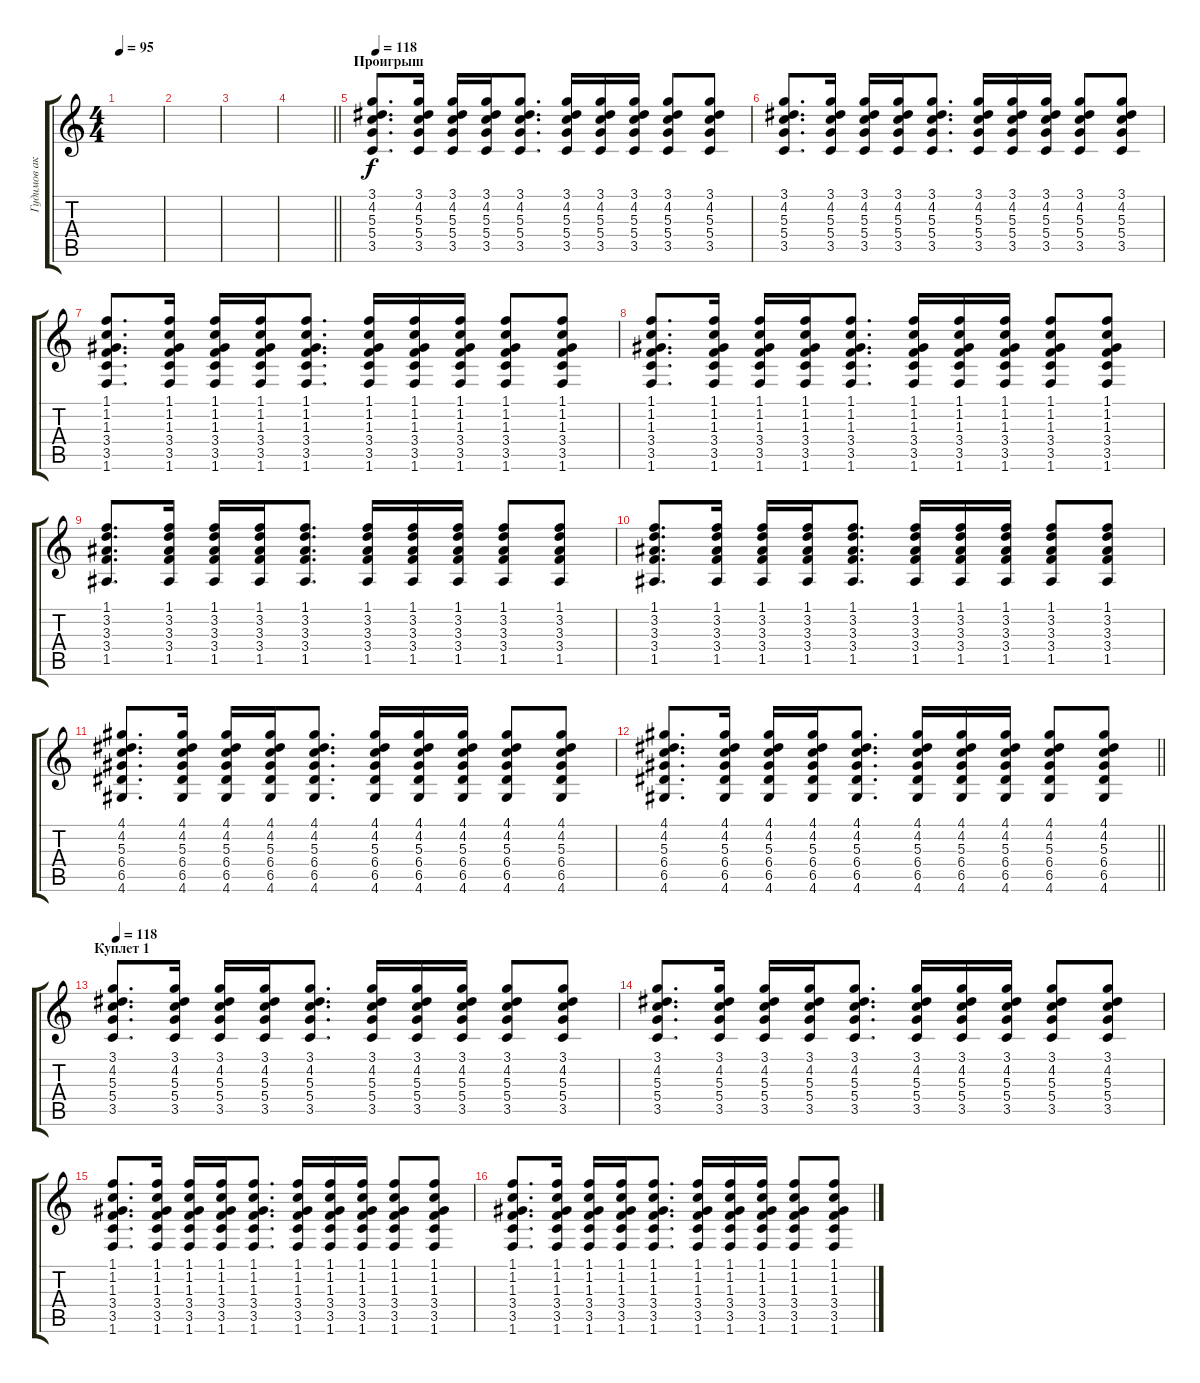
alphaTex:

\track ("Гудимов аккорды" "Гудимов ак") {instrument acousticguitarsteel}
\staff {score tabs}
\tuning (E4 B3 G3 D3 A2 E2) {hide}
\ts (4 4)
\tempo 95
\clef g2
\ks c
|
|
|
\barLineRight lightlight
|
\section ("" "Проигрыш")
\tempo 118
(3.1 4.2 5.3 5.4 3.5).8{d} (3.1 4.2 5.3 5.4 3.5).16 (3.1 4.2 5.3 5.4 3.5).16 (3.1 4.2 5.3 5.4 3.5).16 (3.1 4.2 5.3 5.4 3.5).8{d} (3.1 4.2 5.3 5.4 3.5).16 (3.1 4.2 5.3 5.4 3.5).16 (3.1 4.2 5.3 5.4 3.5).16 (3.1 4.2 5.3 5.4 3.5).8 (3.1 4.2 5.3 5.4 3.5).8 |
(3.1 4.2 5.3 5.4 3.5).8{d} (3.1 4.2 5.3 5.4 3.5).16 (3.1 4.2 5.3 5.4 3.5).16 (3.1 4.2 5.3 5.4 3.5).16 (3.1 4.2 5.3 5.4 3.5).8{d} (3.1 4.2 5.3 5.4 3.5).16 (3.1 4.2 5.3 5.4 3.5).16 (3.1 4.2 5.3 5.4 3.5).16 (3.1 4.2 5.3 5.4 3.5).8 (3.1 4.2 5.3 5.4 3.5).8 |
(1.1 1.2 1.3 3.4 3.5 1.6).8{d} (1.1 1.2 1.3 3.4 3.5 1.6).16 (1.1 1.2 1.3 3.4 3.5 1.6).16 (1.1 1.2 1.3 3.4 3.5 1.6).16 (1.1 1.2 1.3 3.4 3.5 1.6).8{d} (1.1 1.2 1.3 3.4 3.5 1.6).16 (1.1 1.2 1.3 3.4 3.5 1.6).16 (1.1 1.2 1.3 3.4 3.5 1.6).16 (1.1 1.2 1.3 3.4 3.5 1.6).8 (1.1 1.2 1.3 3.4 3.5 1.6).8 |
(1.1 1.2 1.3 3.4 3.5 1.6).8{d} (1.1 1.2 1.3 3.4 3.5 1.6).16 (1.1 1.2 1.3 3.4 3.5 1.6).16 (1.1 1.2 1.3 3.4 3.5 1.6).16 (1.1 1.2 1.3 3.4 3.5 1.6).8{d} (1.1 1.2 1.3 3.4 3.5 1.6).16 (1.1 1.2 1.3 3.4 3.5 1.6).16 (1.1 1.2 1.3 3.4 3.5 1.6).16 (1.1 1.2 1.3 3.4 3.5 1.6).8 (1.1 1.2 1.3 3.4 3.5 1.6).8 |
(1.1 3.2 3.3 3.4 1.5).8{d} (1.1 3.2 3.3 3.4 1.5).16 (1.1 3.2 3.3 3.4 1.5).16 (1.1 3.2 3.3 3.4 1.5).16 (1.1 3.2 3.3 3.4 1.5).8{d} (1.1 3.2 3.3 3.4 1.5).16 (1.1 3.2 3.3 3.4 1.5).16 (1.1 3.2 3.3 3.4 1.5).16 (1.1 3.2 3.3 3.4 1.5).8 (1.1 3.2 3.3 3.4 1.5).8 |
(1.1 3.2 3.3 3.4 1.5).8{d} (1.1 3.2 3.3 3.4 1.5).16 (1.1 3.2 3.3 3.4 1.5).16 (1.1 3.2 3.3 3.4 1.5).16 (1.1 3.2 3.3 3.4 1.5).8{d} (1.1 3.2 3.3 3.4 1.5).16 (1.1 3.2 3.3 3.4 1.5).16 (1.1 3.2 3.3 3.4 1.5).16 (1.1 3.2 3.3 3.4 1.5).8 (1.1 3.2 3.3 3.4 1.5).8 |
(4.1 4.2 5.3 6.4 6.5 4.6).8{d} (4.1 4.2 5.3 6.4 6.5 4.6).16 (4.1 4.2 5.3 6.4 6.5 4.6).16 (4.1 4.2 5.3 6.4 6.5 4.6).16 (4.1 4.2 5.3 6.4 6.5 4.6).8{d} (4.1 4.2 5.3 6.4 6.5 4.6).16 (4.1 4.2 5.3 6.4 6.5 4.6).16 (4.1 4.2 5.3 6.4 6.5 4.6).16 (4.1 4.2 5.3 6.4 6.5 4.6).8 (4.1 4.2 5.3 6.4 6.5 4.6).8 |
\barLineRight lightlight
(4.1 4.2 5.3 6.4 6.5 4.6).8{d} (4.1 4.2 5.3 6.4 6.5 4.6).16 (4.1 4.2 5.3 6.4 6.5 4.6).16 (4.1 4.2 5.3 6.4 6.5 4.6).16 (4.1 4.2 5.3 6.4 6.5 4.6).8{d} (4.1 4.2 5.3 6.4 6.5 4.6).16 (4.1 4.2 5.3 6.4 6.5 4.6).16 (4.1 4.2 5.3 6.4 6.5 4.6).16 (4.1 4.2 5.3 6.4 6.5 4.6).8 (4.1 4.2 5.3 6.4 6.5 4.6).8 |
\section ("" "Куплет 1")
\tempo 118
(3.1 4.2 5.3 5.4 3.5).8{d} (3.1 4.2 5.3 5.4 3.5).16 (3.1 4.2 5.3 5.4 3.5).16 (3.1 4.2 5.3 5.4 3.5).16 (3.1 4.2 5.3 5.4 3.5).8{d} (3.1 4.2 5.3 5.4 3.5).16 (3.1 4.2 5.3 5.4 3.5).16 (3.1 4.2 5.3 5.4 3.5).16 (3.1 4.2 5.3 5.4 3.5).8 (3.1 4.2 5.3 5.4 3.5).8 |
(3.1 4.2 5.3 5.4 3.5).8{d} (3.1 4.2 5.3 5.4 3.5).16 (3.1 4.2 5.3 5.4 3.5).16 (3.1 4.2 5.3 5.4 3.5).16 (3.1 4.2 5.3 5.4 3.5).8{d} (3.1 4.2 5.3 5.4 3.5).16 (3.1 4.2 5.3 5.4 3.5).16 (3.1 4.2 5.3 5.4 3.5).16 (3.1 4.2 5.3 5.4 3.5).8 (3.1 4.2 5.3 5.4 3.5).8 |
(1.1 1.2 1.3 3.4 3.5 1.6).8{d} (1.1 1.2 1.3 3.4 3.5 1.6).16 (1.1 1.2 1.3 3.4 3.5 1.6).16 (1.1 1.2 1.3 3.4 3.5 1.6).16 (1.1 1.2 1.3 3.4 3.5 1.6).8{d} (1.1 1.2 1.3 3.4 3.5 1.6).16 (1.1 1.2 1.3 3.4 3.5 1.6).16 (1.1 1.2 1.3 3.4 3.5 1.6).16 (1.1 1.2 1.3 3.4 3.5 1.6).8 (1.1 1.2 1.3 3.4 3.5 1.6).8 |
(1.1 1.2 1.3 3.4 3.5 1.6).8{d} (1.1 1.2 1.3 3.4 3.5 1.6).16 (1.1 1.2 1.3 3.4 3.5 1.6).16 (1.1 1.2 1.3 3.4 3.5 1.6).16 (1.1 1.2 1.3 3.4 3.5 1.6).8{d} (1.1 1.2 1.3 3.4 3.5 1.6).16 (1.1 1.2 1.3 3.4 3.5 1.6).16 (1.1 1.2 1.3 3.4 3.5 1.6).16 (1.1 1.2 1.3 3.4 3.5 1.6).8 (1.1 1.2 1.3 3.4 3.5 1.6).8
